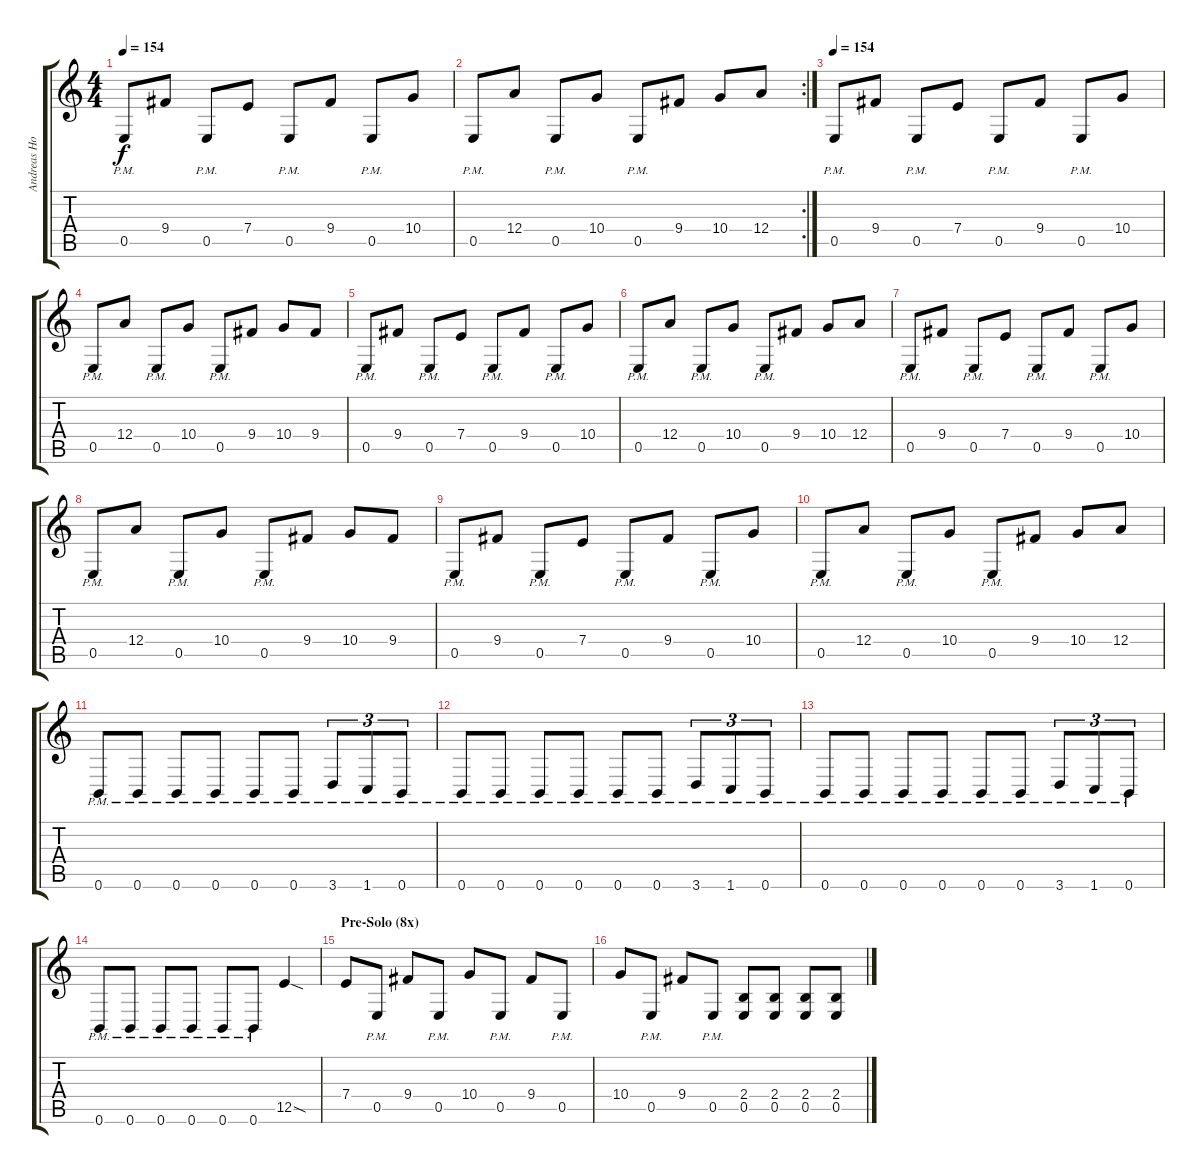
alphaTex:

\track ("Andreas Holma" "Andreas Ho") {instrument distortionguitar}
\staff {score tabs}
\tuning (B3 Gb3 D3 A2 E2 B1) {hide}
\ts (4 4)
\tempo 154
\clef g2
\ks c
0.5{pm}.8{dy f} 9.4.8 0.5{pm}.8 7.4.8 0.5{pm}.8 9.4.8 0.5{pm}.8 10.4.8 |
\rc 2
0.5{pm}.8 12.4.8 0.5{pm}.8 10.4.8 0.5{pm}.8 9.4.8 10.4.8 12.4.8 |
\tempo 154
0.5{pm}.8 9.4.8 0.5{pm}.8 7.4.8 0.5{pm}.8 9.4.8 0.5{pm}.8 10.4.8 |
0.5{pm}.8 12.4.8 0.5{pm}.8 10.4.8 0.5{pm}.8 9.4.8 10.4.8 9.4.8 |
0.5{pm}.8 9.4.8 0.5{pm}.8 7.4.8 0.5{pm}.8 9.4.8 0.5{pm}.8 10.4.8 |
0.5{pm}.8 12.4.8 0.5{pm}.8 10.4.8 0.5{pm}.8 9.4.8 10.4.8 12.4.8 |
0.5{pm}.8 9.4.8 0.5{pm}.8 7.4.8 0.5{pm}.8 9.4.8 0.5{pm}.8 10.4.8 |
0.5{pm}.8 12.4.8 0.5{pm}.8 10.4.8 0.5{pm}.8 9.4.8 10.4.8 9.4.8 |
0.5{pm}.8 9.4.8 0.5{pm}.8 7.4.8 0.5{pm}.8 9.4.8 0.5{pm}.8 10.4.8 |
0.5{pm}.8 12.4.8 0.5{pm}.8 10.4.8 0.5{pm}.8 9.4.8 10.4.8 12.4.8 |
0.6{pm}.8 0.6{pm}.8 0.6{pm}.8 0.6{pm}.8 0.6{pm}.8 0.6{pm}.8 3.6{pm}.8{tu (3 2)} 1.6{pm}.8{tu (3 2)} 0.6{pm}.8{tu (3 2)} |
0.6{pm}.8 0.6{pm}.8 0.6{pm}.8 0.6{pm}.8 0.6{pm}.8 0.6{pm}.8 3.6{pm}.8{tu (3 2)} 1.6{pm}.8{tu (3 2)} 0.6{pm}.8{tu (3 2)} |
0.6{pm}.8 0.6{pm}.8 0.6{pm}.8 0.6{pm}.8 0.6{pm}.8 0.6{pm}.8 3.6{pm}.8{tu (3 2)} 1.6{pm}.8{tu (3 2)} 0.6{pm}.8{tu (3 2)} |
0.6{pm}.8 0.6{pm}.8 0.6{pm}.8 0.6{pm}.8 0.6{pm}.8 0.6{pm}.8 12.5{sod}.4 |
\section ("" "Pre-Solo (8x) ")
7.4.8 0.5{pm}.8 9.4.8 0.5{pm}.8 10.4.8 0.5{pm}.8 9.4.8 0.5{pm}.8 |
10.4.8 0.5{pm}.8 9.4.8 0.5{pm}.8 (2.4 0.5).8 (2.4 0.5).8 (2.4 0.5).8 (2.4 0.5).8
